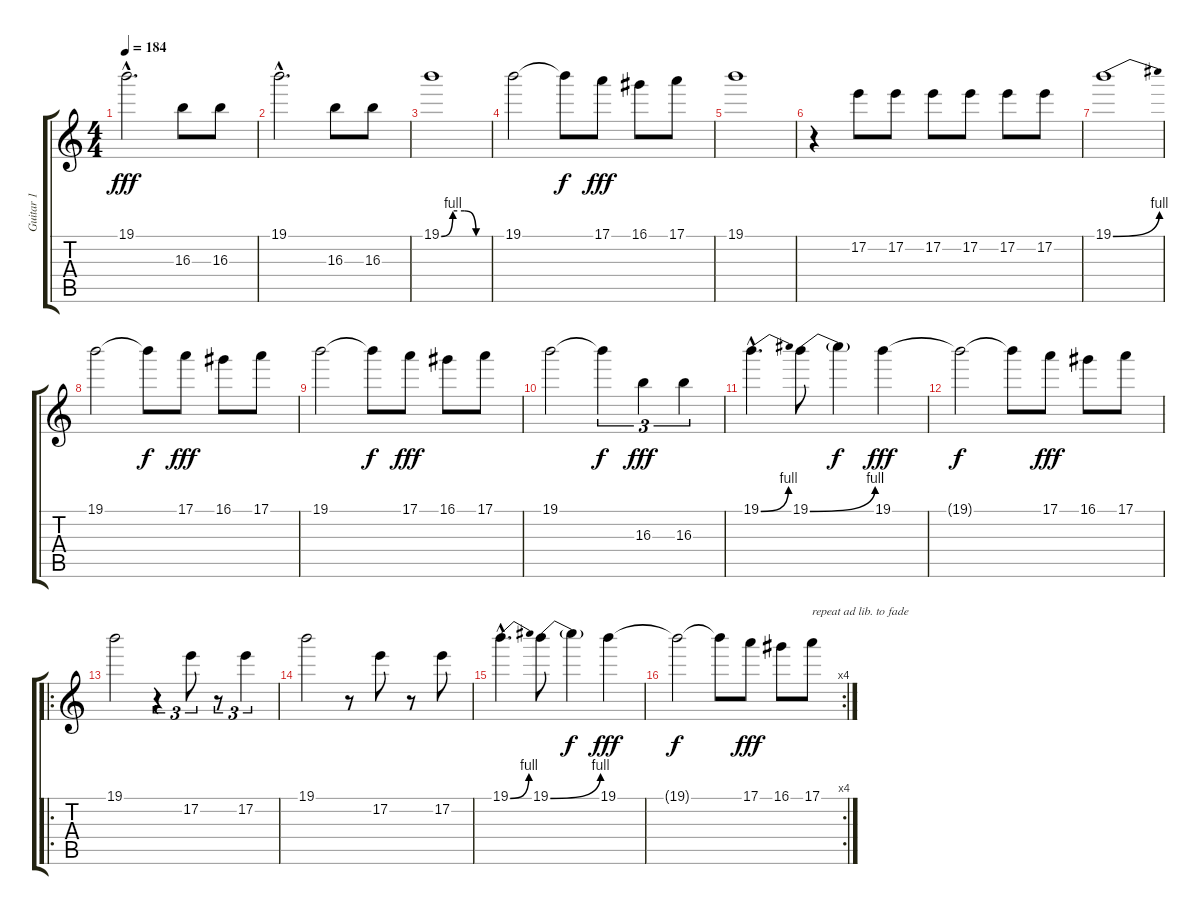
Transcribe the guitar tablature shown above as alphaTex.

\track ("Guitar 1" "Guitar 1") {instrument distortionguitar}
\staff {score tabs}
\tuning (E4 B3 G3 D3 A2 E2) {hide}
\ts (4 4)
\tempo 184
\clef g2
\ks c
19.1{hac}.2{d dy fff} 16.3.8 16.3.8 |
19.1{hac}.2{d} 16.3.8 16.3.8 |
19.1{be (custom 0 0 15 4 30 4 45 0 60 0)}.1 |
19.1.2 19.1{t}.8{dy f} 17.1.8{dy fff} 16.1.8 17.1.8 |
19.1.1 |
r.4 17.2.8 17.2.8 17.2.8 17.2.8 17.2.8 17.2.8 |
19.1{be (bend 0 0 60 4)}.1 |
19.1.2 19.1{t}.8{dy f} 17.1.8{dy fff} 16.1.8 17.1.8 |
19.1.2 19.1{t}.8{dy f} 17.1.8{dy fff} 16.1.8 17.1.8 |
19.1.2 19.1{t}.4{tu (3 2) dy f} 16.3.4{tu (3 2) dy fff} 16.3.4{tu (3 2)} |
19.1{be (bend 0 0 60 4) hac}.4{d} 19.1{be (bend 0 0 60 4)}.8 19.1{t}.4{dy f} 19.1.4{dy fff} |
19.1{t}.2{dy f} 19.1{t}.8 17.1.8{dy fff} 16.1.8 17.1.8 |
\ro
19.1.2 r.4{tu (3 2)} 17.2.8{tu (3 2)} r.8{tu (3 2)} 17.2.4{tu (3 2)} |
19.1.2 r.8 17.2.8 r.8 17.2.8 |
19.1{be (bend 0 0 60 4) hac}.4{d} 19.1{be (bend 0 0 60 4)}.8 19.1{t}.4{dy f} 19.1.4{dy fff} |
\rc 4
19.1{t}.2{dy f} 19.1{t}.8 17.1.8{dy fff} 16.1.8 17.1.8{txt "repeat ad lib. to fade"}
